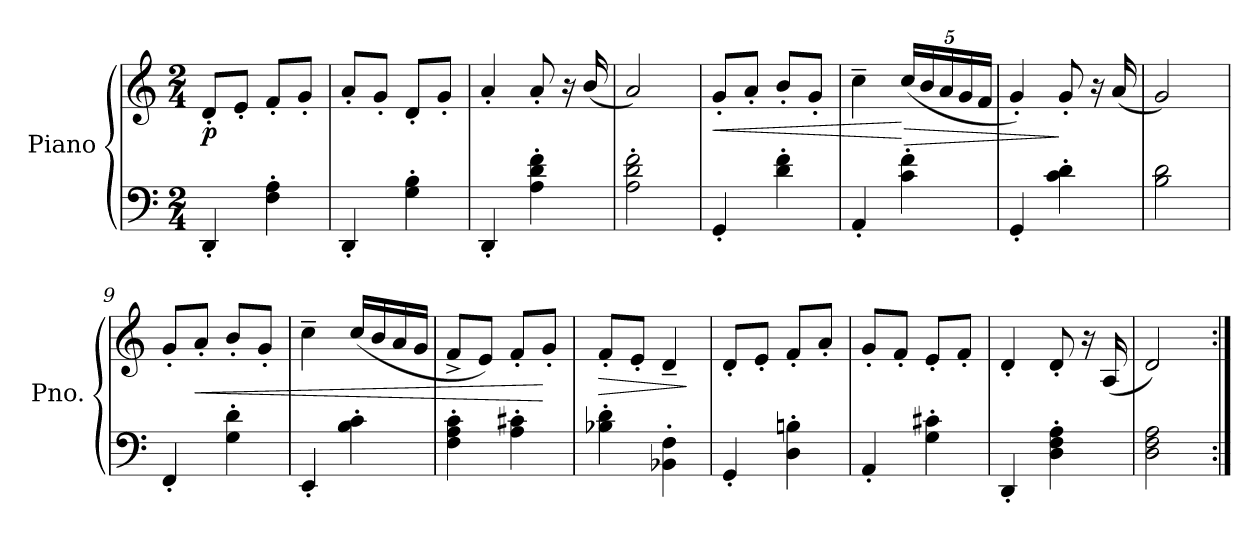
**kern	**kern	**dynam
*part1	*part1	*part1
*staff2	*staff1	*staff1/2
*I"Piano	*	*
*I'Pno.	*	*
*clefF4	*clefG2	*
*k[]	*k[]	*
*M2/4	*M2/4	*
*MM144	*MM144	*
=1	=1	=1
!	!	!LO:DY:b
4DD'/	8d'/L	p
.	8e'/J	.
4F\' 4A\'	8f'/L	.
.	8g'/J	.
=2	=2	=2
4DD'/	8a'/L	.
.	8g'/J	.
4G\' 4B\'	8d'/L	.
.	8g'/J	.
=3	=3	=3
4DD'/	4a'/	.
4A\' 4d\' 4f\'	8a'/	.
.	16r	.
.	(<16b/	.
=4	=4	=4
2A\' 2d\' 2f\'	2a/)	.
=5	=5	=5
!	!	!LO:HP:b
4GG'/	8g'/L	<
.	8a'/J	.
4d\' 4f\'	8b'/L	.
.	8g'/J	.
!!LO:LB:g=z
=6	=6	=6
4AA'/	4cc~\	.
*	*Xbrackettup	*
!	!	!LO:HP:n=1:b
4c\' 4f\'	(<20cc/LL	[ >
.	20b/	.
.	20a/	.
.	20g/	.
.	20f/JJ	.
=7	=7	=7
4GG'/	4g'/)	.
4c\' 4d\'	8g'/	]
.	16r	.
.	(<16a/	.
=8	=8	=8
2B\ 2d\	2g/)	.
=9	=9	=9
4FF'/	8g'/L	.
!	!	!LO:HP:b
.	8a'/J	<
4G\' 4d\'	8b'/L	.
.	8g'/J	.
=10	=10	=10
4EE'/	4cc~\	.
4B\' 4c\'	(<16cc/LL	.
.	16b/	.
.	16a/	.
.	16g/JJ	.
!!LO:LB:g=z
=11	=11	=11
4F\' 4A\' 4c\'	8f^/L	.
.	8e/J)	.
4A\' 4c#X\'	8f'/L	.
.	8g'/J	[
=12	=12	=12
!	!	!LO:HP:b
4B-X\' 4d\'	8f'/L	>
.	8e'/J	.
4BB-X\' 4F\'	4d~/	.
.	.	]
=13	=13	=13
4GG'/	8d'/L	.
.	8e'/J	.
4D\' 4Bn\'	8f'/L	.
.	8a'/J	.
=14	=14	=14
4AA'/	8g'/L	.
.	8f'/J	.
4G\' 4c#X\'	8e'/L	.
.	8f'/J	.
=15	=15	=15
4DD'/	4d'/	.
4D\' 4F\' 4A\'	8d'/	.
.	16r	.
.	(<16A/	.
=16	=16	=16
2D\ 2F\ 2A\	2d/)	.
=:|!	=:|!	=:|!
*-	*-	*-
